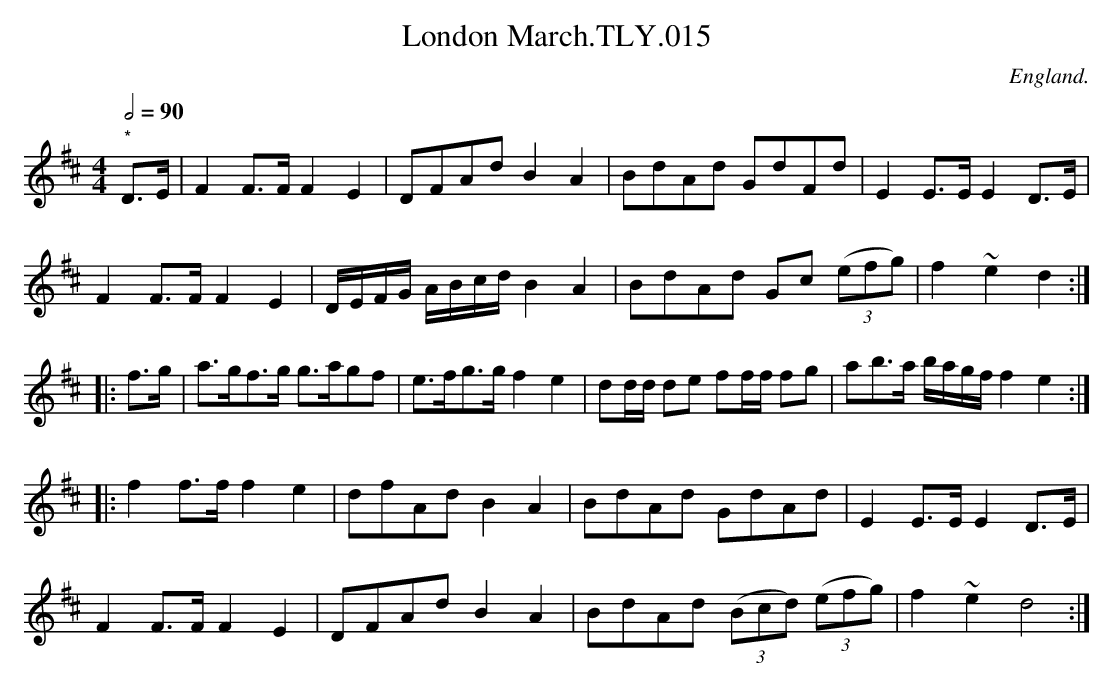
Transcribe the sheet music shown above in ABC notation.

X:1
T:London March.TLY.015
L:1/8
M:4/4
O:England.
Q:1/2=90
K:D
"*"D>E|F2 F>F F2E2| DFAd B2A2|BdAd GdFd|E2 E>E E2 D>E|!
F2 F>F F2 E2|D/2E/2F/2G/2 A/2B/2c/2d/2 B2 A2|\
BdAd Gc ((3efg)|f2~e2d2:|!
|:f>g|a>gf>g g>agf|e>fg>g f2 e2|\
dd/2/d/2 de ff/2f/2 fg|ab>a b/2a/2g/2f/2f2 e2:|!
|:f2 f>f f2 e2|dfAd B2 A2|BdAd GdAd|E2 E>E E2 D>E|!
F2 F>F F2 E2|DFAd B2A2|\
BdAd ((3Bcd) ((3efg)|f2~e2d4:|
